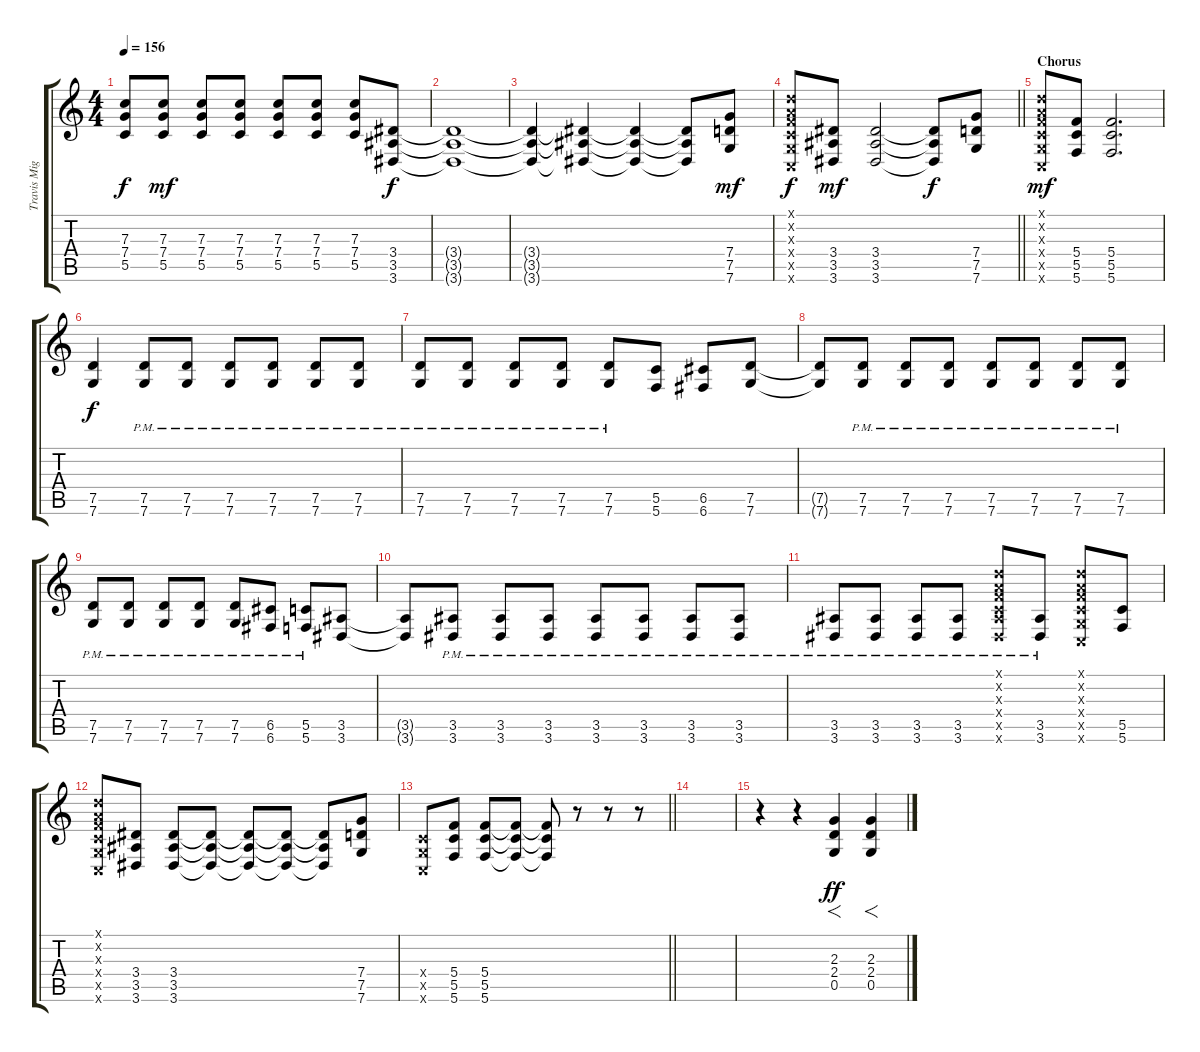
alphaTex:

\track ("Travis Miguel" "Travis Mig") {instrument distortionguitar}
\staff {score tabs}
\tuning (D4 A3 F3 C3 G2 C2) {hide}
\ts (4 4)
\tempo 156
\clef g2
\ks c
(7.3{t} 7.4{t} 5.5{t}).8{dy f} (7.3 7.4 5.5).8{dy mf} (7.3 7.4 5.5).8 (7.3 7.4 5.5).8 (7.3 7.4 5.5).8 (7.3 7.4 5.5).8 (7.3 7.4 5.5).8 (3.4 3.5 3.6).8{dy f} |
(3.4{t} 3.5{t} 3.6{t}).1 |
(3.4{t} 3.5{t} 3.6{t}).4 (3.4{t} 3.5{t} 3.6{t}).4 (3.4{t} 3.5{t} 3.6{t}).4 (3.4{t} 3.5{t} 3.6{t}).8 (7.4 7.5 7.6).8{dy mf} |
\barLineRight lightlight
(0.1{x} 0.2{x} 0.3{x} 0.4{x} 0.5{x} 0.6{x}).8{dy f} (3.4 3.5 3.6).8{dy mf} (3.4 3.5 3.6).2 (3.4{t} 3.5{t} 3.6{t}).8{dy f} (7.4 7.5 7.6).8 |
\section ("" "Chorus")
(0.1{x} 0.2{x} 0.3{x} 0.4{x} 0.5{x} 0.6{x}).8{dy mf} (5.4 5.5 5.6).8 (5.4 5.5 5.6).2{d} |
(7.5 7.6).4{dy f} (7.5{pm} 7.6).8 (7.5{pm} 7.6).8 (7.5{pm} 7.6).8 (7.5{pm} 7.6).8 (7.5{pm} 7.6).8 (7.5{pm} 7.6).8 |
(7.5{pm} 7.6).8 (7.5{pm} 7.6).8 (7.5{pm} 7.6).8 (7.5{pm} 7.6).8 (7.5{pm} 7.6).8 (5.5 5.6).8 (6.5 6.6).8 (7.5 7.6).8 |
(7.5{t} 7.6{t}).8 (7.5{pm} 7.6).8 (7.5{pm} 7.6).8 (7.5{pm} 7.6).8 (7.5{pm} 7.6).8 (7.5{pm} 7.6).8 (7.5{pm} 7.6).8 (7.5{pm} 7.6).8 |
(7.5{pm} 7.6).8 (7.5{pm} 7.6).8 (7.5{pm} 7.6).8 (7.5{pm} 7.6).8 (7.5{pm} 7.6).8 (6.5{pm} 6.6).8 (5.5{pm} 5.6).8 (3.5 3.6).8 |
(3.5{t} 3.6{t}).8 (3.5{pm} 3.6).8 (3.5{pm} 3.6).8 (3.5{pm} 3.6).8 (3.5{pm} 3.6).8 (3.5{pm} 3.6).8 (3.5{pm} 3.6).8 (3.5{pm} 3.6).8 |
(3.5{pm} 3.6).8 (3.5{pm} 3.6).8 (3.5{pm} 3.6).8 (3.5{pm} 3.6).8 (0.1{x} 0.2{x} 0.3{x} 0.4{x} 3.5{pm x} 3.6{x}).8 (3.5{pm} 3.6).8 (0.1{x} 0.2{x} 0.3{x} 0.4{x} 0.5{x} 0.6{x}).8 (5.5 5.6).8 |
(0.1{x} 0.2{x} 0.3{x} 0.4{x} 0.5{x} 0.6{x}).8 (3.4 3.5 3.6).8 (3.4 3.5 3.6).8 (3.4{t} 3.5{t} 3.6{t}).8 (3.4{t} 3.5{t} 3.6{t}).8 (3.4{t} 3.5{t} 3.6{t}).8 (3.4{t} 3.5{t} 3.6{t}).8 (7.4 7.5 7.6).8 |
\barLineRight lightlight
(0.4{x} 0.5{x} 0.6{x}).8 (5.4 5.5 5.6).8 (5.4 5.5 5.6).8 (5.4{t} 5.5{t} 5.6{t}).8 (5.4{t} 5.5{t} 5.6{t}).8 r.8 r.8 r.8 |
\section ("" "")
|
r.4 r.4 (2.3 2.4 0.5).4{f dy ff balance 0} (2.3 2.4 0.5).4{f balance 16}
